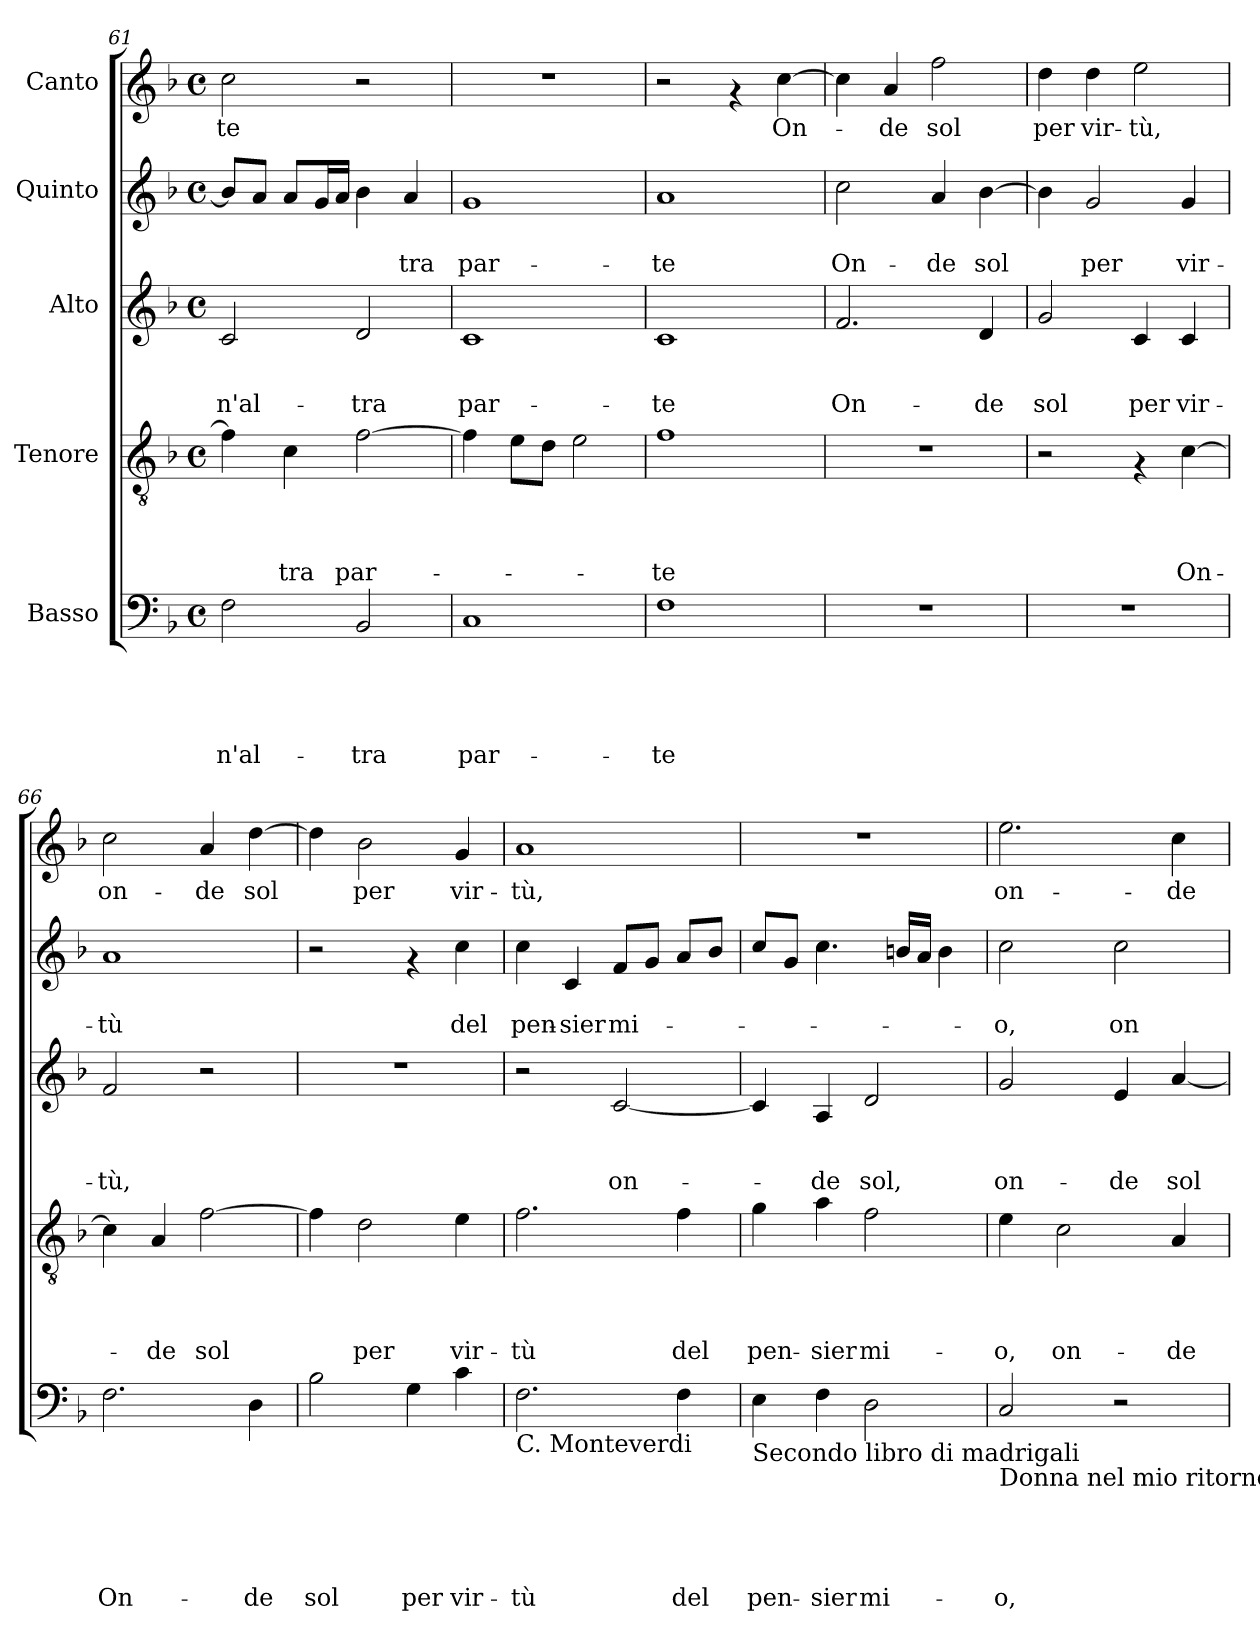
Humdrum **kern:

**kern	**text	**text	**text	**text	**text	**kern	**text	**text	**text	**text	**kern	**text	**text	**text	**kern	**text	**text	**kern	**text
*part5	*part5	*part5	*part5	*part5	*part5	*part4	*part4	*part4	*part4	*part4	*part3	*part3	*part3	*part3	*part2	*part2	*part2	*part1	*part1
*staff5	*staff5	*staff5	*staff5	*staff5	*staff5	*staff4	*staff4	*staff4	*staff4	*staff4	*staff3	*staff3	*staff3	*staff3	*staff2	*staff2	*staff2	*staff1	*staff1
*I"Basso	*	*	*	*	*	*I"Tenore	*	*	*	*	*I"Alto	*	*	*	*I"Quinto	*	*	*I"Canto	*
*clefF4	*	*	*	*	*	*clefGv2	*	*	*	*	*clefG2	*	*	*	*clefG2	*	*	*clefG2	*
*k[b-]	*	*	*	*	*	*k[b-]	*	*	*	*	*k[b-]	*	*	*	*k[b-]	*	*	*k[b-]	*
*F:	*	*	*	*	*	*F:	*	*	*	*	*F:	*	*	*	*F:	*	*	*F:	*
*M4/4	*	*	*	*	*	*M4/4	*	*	*	*	*M4/4	*	*	*	*M4/4	*	*	*M4/4	*
*met(c)	*	*	*	*	*	*met(c)	*	*	*	*	*met(c)	*	*	*	*met(c)	*	*	*met(c)	*
=61	=61	=61	=61	=61	=61	=61	=61	=61	=61	=61	=61	=61	=61	=61	=61	=61	=61	=61	=61
!	!	!	!	!	!LO:LY:b	!	!	!	!	!	!	!	!	!LO:LY:b	!	!	!	!	!LO:LY:b
2F\	.	.	.	.	-n'al-	4f\]	.	.	.	.	2c/	.	.	-n'al-	8b-/L]	.	.	2cc\	-te
.	.	.	.	.	.	.	.	.	.	.	.	.	.	.	8a/J	.	.	.	.
!	!	!	!	!	!	!	!	!	!	!LO:LY:b	!	!	!	!	!	!	!	!	!
.	.	.	.	.	.	4c\	.	.	.	-tra	.	.	.	.	8a/L	.	.	.	.
.	.	.	.	.	.	.	.	.	.	.	.	.	.	.	16g/L	.	.	.	.
.	.	.	.	.	.	.	.	.	.	.	.	.	.	.	16a/JJ	.	.	.	.
!	!	!	!	!	!LO:LY:b	!	!	!	!	!LO:LY:b	!	!	!	!LO:LY:b	!	!	!	!	!
2BB-/	.	.	.	.	-tra	[>2f\	.	.	.	par-	2d/	.	.	-tra	4b-\	.	.	2r	.
!	!	!	!	!	!	!	!	!	!	!	!	!	!	!	!	!	!LO:LY:b	!	!
.	.	.	.	.	.	.	.	.	.	.	.	.	.	.	4a/	.	-tra	.	.
=62	=62	=62	=62	=62	=62	=62	=62	=62	=62	=62	=62	=62	=62	=62	=62	=62	=62	=62	=62
!	!	!	!	!	!LO:LY:b	!	!	!	!	!	!	!	!	!LO:LY:b	!	!	!LO:LY:b	!	!
1C	.	.	.	.	par-	4f\]	.	.	.	.	1c	.	.	par-	1g	.	par-	1r	.
.	.	.	.	.	.	8e\L	.	.	.	.	.	.	.	.	.	.	.	.	.
.	.	.	.	.	.	8d\J	.	.	.	.	.	.	.	.	.	.	.	.	.
.	.	.	.	.	.	2e\	.	.	.	.	.	.	.	.	.	.	.	.	.
=63	=63	=63	=63	=63	=63	=63	=63	=63	=63	=63	=63	=63	=63	=63	=63	=63	=63	=63	=63
!	!	!	!	!	!LO:LY:b	!	!	!	!	!LO:LY:b	!	!	!	!LO:LY:b	!	!	!LO:LY:b	!	!
1F	.	.	.	.	-te	1f	.	.	.	-te	1c	.	.	-te	1a	.	-te	2r	.
.	.	.	.	.	.	.	.	.	.	.	.	.	.	.	.	.	.	4rf	.
!	!	!	!	!	!	!	!	!	!	!	!	!	!	!	!	!	!	!	!LO:LY:b
.	.	.	.	.	.	.	.	.	.	.	.	.	.	.	.	.	.	[>4cc\	On-
=64	=64	=64	=64	=64	=64	=64	=64	=64	=64	=64	=64	=64	=64	=64	=64	=64	=64	=64	=64
!	!	!	!	!	!	!	!	!	!	!	!	!	!	!LO:LY:b	!	!	!LO:LY:b	!	!
1r	.	.	.	.	.	1r	.	.	.	.	2.f/	.	.	On-	2cc\	.	On-	4cc\]	.
!	!	!	!	!	!	!	!	!	!	!	!	!	!	!	!	!	!	!	!LO:LY:b
.	.	.	.	.	.	.	.	.	.	.	.	.	.	.	.	.	.	4a/	-de
!	!	!	!	!	!	!	!	!	!	!	!	!	!	!	!	!	!LO:LY:b	!	!LO:LY:b
.	.	.	.	.	.	.	.	.	.	.	.	.	.	.	4a/	.	-de	2ff\	sol
!	!	!	!	!	!	!	!	!	!	!	!	!	!	!LO:LY:b	!	!	!LO:LY:b	!	!
.	.	.	.	.	.	.	.	.	.	.	4d/	.	.	-de	[>4b-\	.	sol	.	.
=65	=65	=65	=65	=65	=65	=65	=65	=65	=65	=65	=65	=65	=65	=65	=65	=65	=65	=65	=65
!	!	!	!	!	!	!	!	!	!	!	!	!	!	!LO:LY:b	!	!	!	!	!LO:LY:b
1r	.	.	.	.	.	2r	.	.	.	.	2g/	.	.	sol	4b-\]	.	.	4dd\	per
!	!	!	!	!	!	!	!	!	!	!	!	!	!	!	!	!	!LO:LY:b	!	!LO:LY:b
.	.	.	.	.	.	.	.	.	.	.	.	.	.	.	2g/	.	per	4dd\	vir-
!	!	!	!	!	!	!	!	!	!	!	!	!	!	!LO:LY:b	!	!	!	!	!LO:LY:b
.	.	.	.	.	.	4rF	.	.	.	.	4c/	.	.	per	.	.	.	2ee\	-tù,
!	!	!	!	!	!	!	!	!	!	!LO:LY:b	!	!	!	!LO:LY:b	!	!	!LO:LY:b	!	!
.	.	.	.	.	.	[<4c\	.	.	.	On-	4c/	.	.	vir-	4g/	.	vir-	.	.
!!LO:PB:g=z
=66	=66	=66	=66	=66	=66	=66	=66	=66	=66	=66	=66	=66	=66	=66	=66	=66	=66	=66	=66
!	!	!	!	!	!LO:LY:b	!	!	!	!	!	!	!	!	!LO:LY:b	!	!	!LO:LY:b	!	!LO:LY:b
2.F\	.	.	.	.	On-	4c\]	.	.	.	.	2f/	.	.	-tù,	1a	.	-tù	2cc\	on-
!	!	!	!	!	!	!	!	!	!	!LO:LY:b	!	!	!	!	!	!	!	!	!
.	.	.	.	.	.	4A/	.	.	.	-de	.	.	.	.	.	.	.	.	.
!	!	!	!	!	!	!	!	!	!	!LO:LY:b	!	!	!	!	!	!	!	!	!LO:LY:b
.	.	.	.	.	.	[>2f\	.	.	.	sol	2r	.	.	.	.	.	.	4a/	-de
!	!	!	!	!	!LO:LY:b	!	!	!	!	!	!	!	!	!	!	!	!	!	!LO:LY:b
4D\	.	.	.	.	-de	.	.	.	.	.	.	.	.	.	.	.	.	[>4dd\	sol
=67	=67	=67	=67	=67	=67	=67	=67	=67	=67	=67	=67	=67	=67	=67	=67	=67	=67	=67	=67
!	!	!	!	!	!LO:LY:b	!	!	!	!	!	!	!	!	!	!	!	!	!	!
2B-\	.	.	.	.	sol	4f\]	.	.	.	.	1r	.	.	.	2r	.	.	4dd\]	.
!	!	!	!	!	!	!	!	!	!	!LO:LY:b	!	!	!	!	!	!	!	!	!LO:LY:b
.	.	.	.	.	.	2d\	.	.	.	per	.	.	.	.	.	.	.	2b-\	per
!	!	!	!	!	!LO:LY:b	!	!	!	!	!	!	!	!	!	!	!	!	!	!
4G\	.	.	.	.	per	.	.	.	.	.	.	.	.	.	4rf	.	.	.	.
!	!	!	!	!	!LO:LY:b	!	!	!	!	!LO:LY:b	!	!	!	!	!	!	!LO:LY:b	!	!LO:LY:b
4c\	.	.	.	.	vir-	4e\	.	.	.	vir-	.	.	.	.	4cc\	.	del	4g/	vir-
=68	=68	=68	=68	=68	=68	=68	=68	=68	=68	=68	=68	=68	=68	=68	=68	=68	=68	=68	=68
!LO:TX:b:t=C. Monteverdi	!	!	!	!	!	!	!	!	!	!	!	!	!	!	!	!	!	!	!
!	!	!	!	!	!LO:LY:b	!	!	!	!	!LO:LY:b	!	!	!	!	!	!	!LO:LY:b	!	!LO:LY:b
2.F\	.	.	.	.	-tù	2.f\	.	.	.	-tù	2r	.	.	.	4cc\	.	pen-	1a	-tù,
!	!	!	!	!	!	!	!	!	!	!	!	!	!	!	!	!	!LO:LY:b	!	!
.	.	.	.	.	.	.	.	.	.	.	.	.	.	.	4c/	.	-sier	.	.
!	!	!	!	!	!	!	!	!	!	!	!	!	!	!LO:LY:b	!	!	!LO:LY:b	!	!
.	.	.	.	.	.	.	.	.	.	.	[<2c/	.	.	on-	8f/L	.	mi-	.	.
.	.	.	.	.	.	.	.	.	.	.	.	.	.	.	8g/J	.	.	.	.
!	!	!	!	!	!LO:LY:b	!	!	!	!	!LO:LY:b	!	!	!	!	!	!	!	!	!
4F\	.	.	.	.	del	4f\	.	.	.	del	.	.	.	.	8a/L	.	.	.	.
.	.	.	.	.	.	.	.	.	.	.	.	.	.	.	8b-/J	.	.	.	.
=69	=69	=69	=69	=69	=69	=69	=69	=69	=69	=69	=69	=69	=69	=69	=69	=69	=69	=69	=69
!LO:TX:b:t=Secondo libro di madrigali	!	!	!	!	!	!	!	!	!	!	!	!	!	!	!	!	!	!	!
!	!	!	!	!	!LO:LY:b	!	!	!	!	!LO:LY:b	!	!	!	!	!	!	!	!	!
4E\	.	.	.	.	pen-	4g\	.	.	.	pen-	4c/]	.	.	.	8cc/L	.	.	1r	.
.	.	.	.	.	.	.	.	.	.	.	.	.	.	.	8g/J	.	.	.	.
!	!	!	!	!	!LO:LY:b	!	!	!	!	!LO:LY:b	!	!	!	!LO:LY:b	!	!	!	!	!
4F\	.	.	.	.	-sier	4a\	.	.	.	-sier	4A/	.	.	-de	4.cc\	.	.	.	.
!	!	!	!	!	!LO:LY:b	!	!	!	!	!LO:LY:b	!	!	!	!LO:LY:b	!	!	!	!	!
2D\	.	.	.	.	mi-	2f\	.	.	.	mi-	2d/	.	.	sol,	.	.	.	.	.
.	.	.	.	.	.	.	.	.	.	.	.	.	.	.	16bn/LL	.	.	.	.
.	.	.	.	.	.	.	.	.	.	.	.	.	.	.	16a/JJ	.	.	.	.
.	.	.	.	.	.	.	.	.	.	.	.	.	.	.	4b\	.	.	.	.
=70	=70	=70	=70	=70	=70	=70	=70	=70	=70	=70	=70	=70	=70	=70	=70	=70	=70	=70	=70
!LO:TX:b:t=Donna nel mio ritorno	!	!	!	!	!	!	!	!	!	!	!	!	!	!	!	!	!	!	!
!	!	!	!	!	!LO:LY:b	!	!	!	!	!LO:LY:b	!	!	!	!LO:LY:b	!	!	!LO:LY:b	!	!LO:LY:b
2C/	.	.	.	.	-o,	4e\	.	.	.	-o,	2g/	.	.	on-	2cc\	.	-o,	2.ee\	on-
!	!	!	!	!	!	!	!	!	!	!LO:LY:b	!	!	!	!	!	!	!	!	!
.	.	.	.	.	.	2c\	.	.	.	on-	.	.	.	.	.	.	.	.	.
!	!	!	!	!	!	!	!	!	!	!	!	!	!	!LO:LY:b	!	!	!LO:LY:b	!	!
2r	.	.	.	.	.	.	.	.	.	.	4e/	.	.	-de	2cc\	.	on-	.	.
!	!	!	!	!	!	!	!	!	!	!LO:LY:b	!	!	!	!LO:LY:b	!	!	!	!	!LO:LY:b
.	.	.	.	.	.	4A/	.	.	.	-de	[<4a/	.	.	sol	.	.	.	4cc\	-de
=	=	=	=	=	=	=	=	=	=	=	=	=	=	=	=	=	=	=	=
*-	*-	*-	*-	*-	*-	*-	*-	*-	*-	*-	*-	*-	*-	*-	*-	*-	*-	*-	*-
